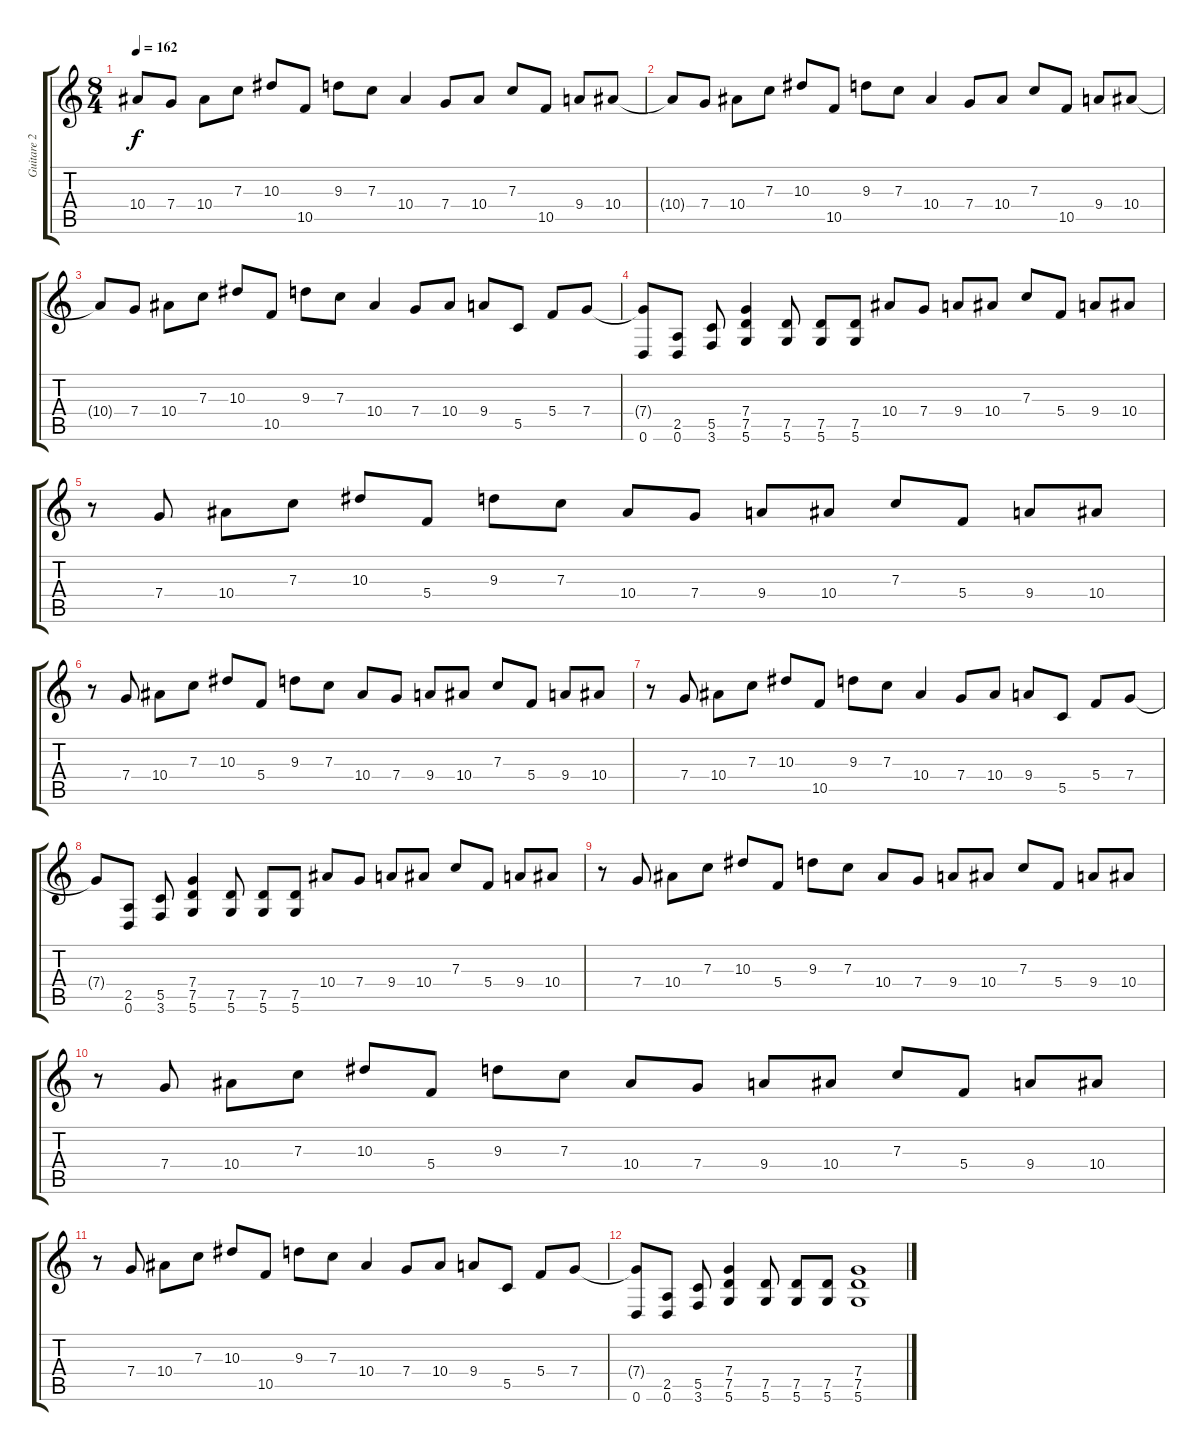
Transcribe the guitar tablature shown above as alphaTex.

\track ("Guitare 2 (melodie aigue)" "Guitare 2 ") {instrument distortionguitar}
\staff {score tabs}
\tuning (D4 A3 F3 C3 G2 D2) {hide}
\ts (8 4)
\tempo 162
\clef g2
\ks c
10.4{t}.8{dy f} 7.4.8 10.4.8 7.3.8 10.3.8 10.5.8 9.3.8 7.3.8 10.4.4 7.4.8 10.4.8 7.3.8 10.5.8 9.4.8 10.4.8 |
10.4{t}.8 7.4.8 10.4.8 7.3.8 10.3.8 10.5.8 9.3.8 7.3.8 10.4.4 7.4.8 10.4.8 7.3.8 10.5.8 9.4.8 10.4.8 |
10.4{t}.8 7.4.8 10.4.8 7.3.8 10.3.8 10.5.8 9.3.8 7.3.8 10.4.4 7.4.8 10.4.8 9.4.8 5.5.8 5.4.8 7.4.8 |
(7.4{t} 0.6).8 (2.5 0.6).8 (5.5 3.6).8 (7.4 7.5 5.6).4 (7.5 5.6).8 (7.5 5.6).8 (7.5 5.6).8 10.4.8 7.4.8 9.4.8 10.4.8 7.3.8 5.4.8 9.4.8 10.4.8 |
r.8 7.4.8 10.4.8 7.3.8 10.3.8 5.4.8 9.3.8 7.3.8 10.4.8 7.4.8 9.4.8 10.4.8 7.3.8 5.4.8 9.4.8 10.4.8 |
r.8 7.4.8 10.4.8 7.3.8 10.3.8 5.4.8 9.3.8 7.3.8 10.4.8 7.4.8 9.4.8 10.4.8 7.3.8 5.4.8 9.4.8 10.4.8 |
r.8 7.4.8 10.4.8 7.3.8 10.3.8 10.5.8 9.3.8 7.3.8 10.4.4 7.4.8 10.4.8 9.4.8 5.5.8 5.4.8 7.4.8 |
7.4{t}.8 (2.5 0.6).8 (5.5 3.6).8 (7.4 7.5 5.6).4 (7.5 5.6).8 (7.5 5.6).8 (7.5 5.6).8 10.4.8 7.4.8 9.4.8 10.4.8 7.3.8 5.4.8 9.4.8 10.4.8 |
r.8 7.4.8 10.4.8 7.3.8 10.3.8 5.4.8 9.3.8 7.3.8 10.4.8 7.4.8 9.4.8 10.4.8 7.3.8 5.4.8 9.4.8 10.4.8 |
r.8 7.4.8 10.4.8 7.3.8 10.3.8 5.4.8 9.3.8 7.3.8 10.4.8 7.4.8 9.4.8 10.4.8 7.3.8 5.4.8 9.4.8 10.4.8 |
r.8 7.4.8 10.4.8 7.3.8 10.3.8 10.5.8 9.3.8 7.3.8 10.4.4 7.4.8 10.4.8 9.4.8 5.5.8 5.4.8 7.4.8 |
(7.4{t} 0.6).8 (2.5 0.6).8 (5.5 3.6).8 (7.4 7.5 5.6).4 (7.5 5.6).8 (7.5 5.6).8 (7.5 5.6).8 (7.4 7.5 5.6).1
